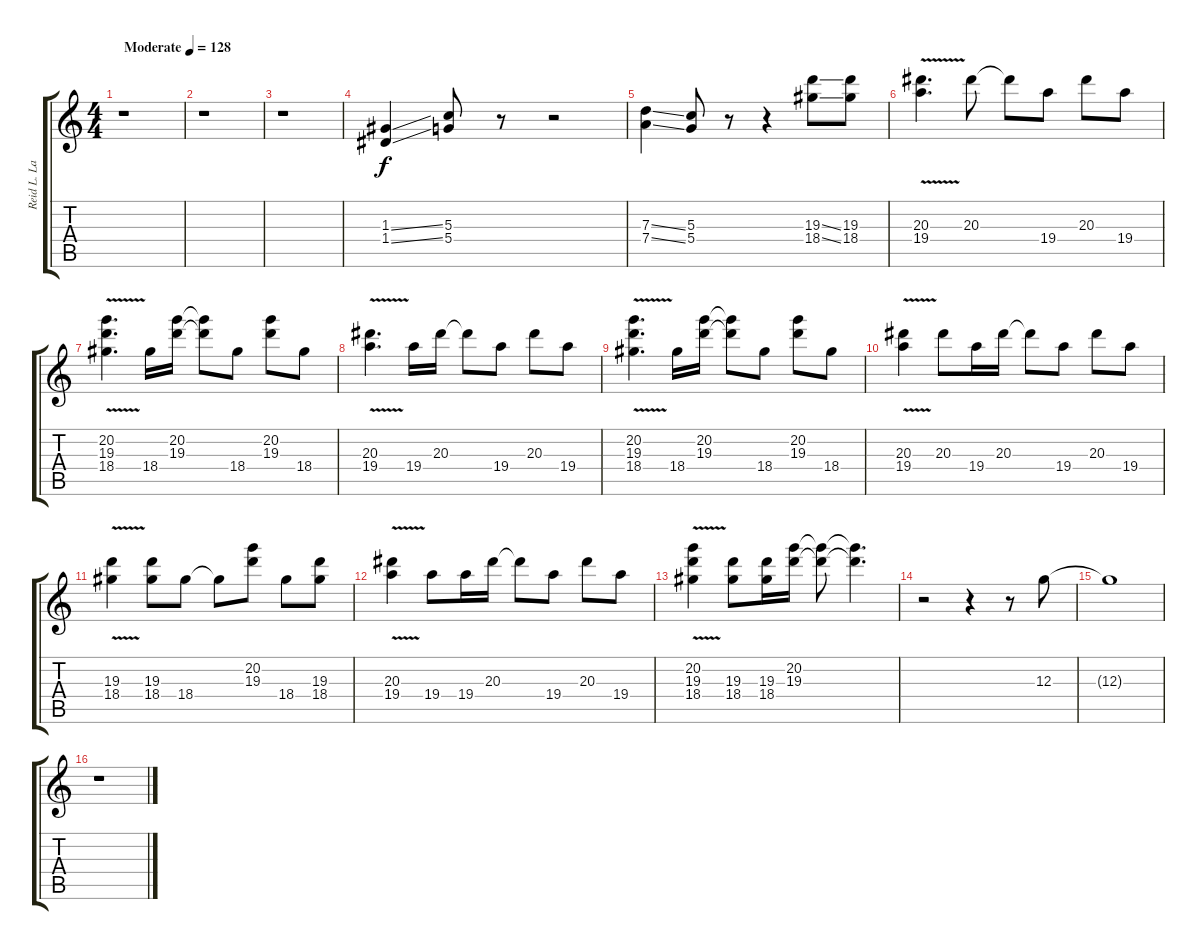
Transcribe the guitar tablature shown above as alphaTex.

\track ("Reid L. Lalonde" "Reid L. La") {instrument overdrivenguitar}
\staff {score tabs}
\tuning (E4 B3 G3 D3 A2 E2) {hide}
\ts (4 4)
\tempo (128 "Moderate")
\clef g2
\ks c
r.1{dy f instrument overdrivenguitar} |
r.1 |
r.1 |
(1.3{ss} 1.4{ss}).4 (5.3 5.4).8 r.8 r.2 |
(7.3{ss} 7.4{ss}).4 (5.3 5.4).8 r.8 r.4 (19.3{ss} 18.4{ss}).8 (19.3 18.4).8 |
(20.3{v} 19.4{v}).4{d} 20.3.8 20.3{t}.8 19.4.8 20.3.8 19.4.8 |
(20.2{v} 19.3{v} 18.4{v}).4{d} 18.4.16 (20.2 19.3).16 (20.2{t} 19.3{t}).8 18.4.8 (20.2 19.3).8 18.4.8 |
(20.3{v} 19.4{v}).4{d} 19.4.16 20.3.16 20.3{t}.8 19.4.8 20.3.8 19.4.8 |
(20.2{v} 19.3{v} 18.4{v}).4{d} 18.4.16 (20.2 19.3).16 (20.2{t} 19.3{t}).8 18.4.8 (20.2 19.3).8 18.4.8 |
(20.3{v} 19.4{v}).4 20.3.8 19.4.16 20.3.16 20.3{t}.8 19.4.8 20.3.8 19.4.8 |
(19.3{v} 18.4{v}).4 (19.3 18.4).8 18.4.8 18.4{t}.8 (20.2 19.3).8 18.4.8 (19.3 18.4).8 |
(20.3{v} 19.4{v}).4 19.4.8 19.4.16 20.3.16 20.3{t}.8 19.4.8 20.3.8 19.4.8 |
(20.2{v} 19.3{v} 18.4{v}).4 (19.3 18.4).8 (19.3 18.4).16 (20.2 19.3).16 (20.2{t} 19.3{t}).8 (20.2{t} 19.3{t}).4{d} |
r.2 r.4 r.8 12.3.8 |
12.3{t}.1 |
r.1
